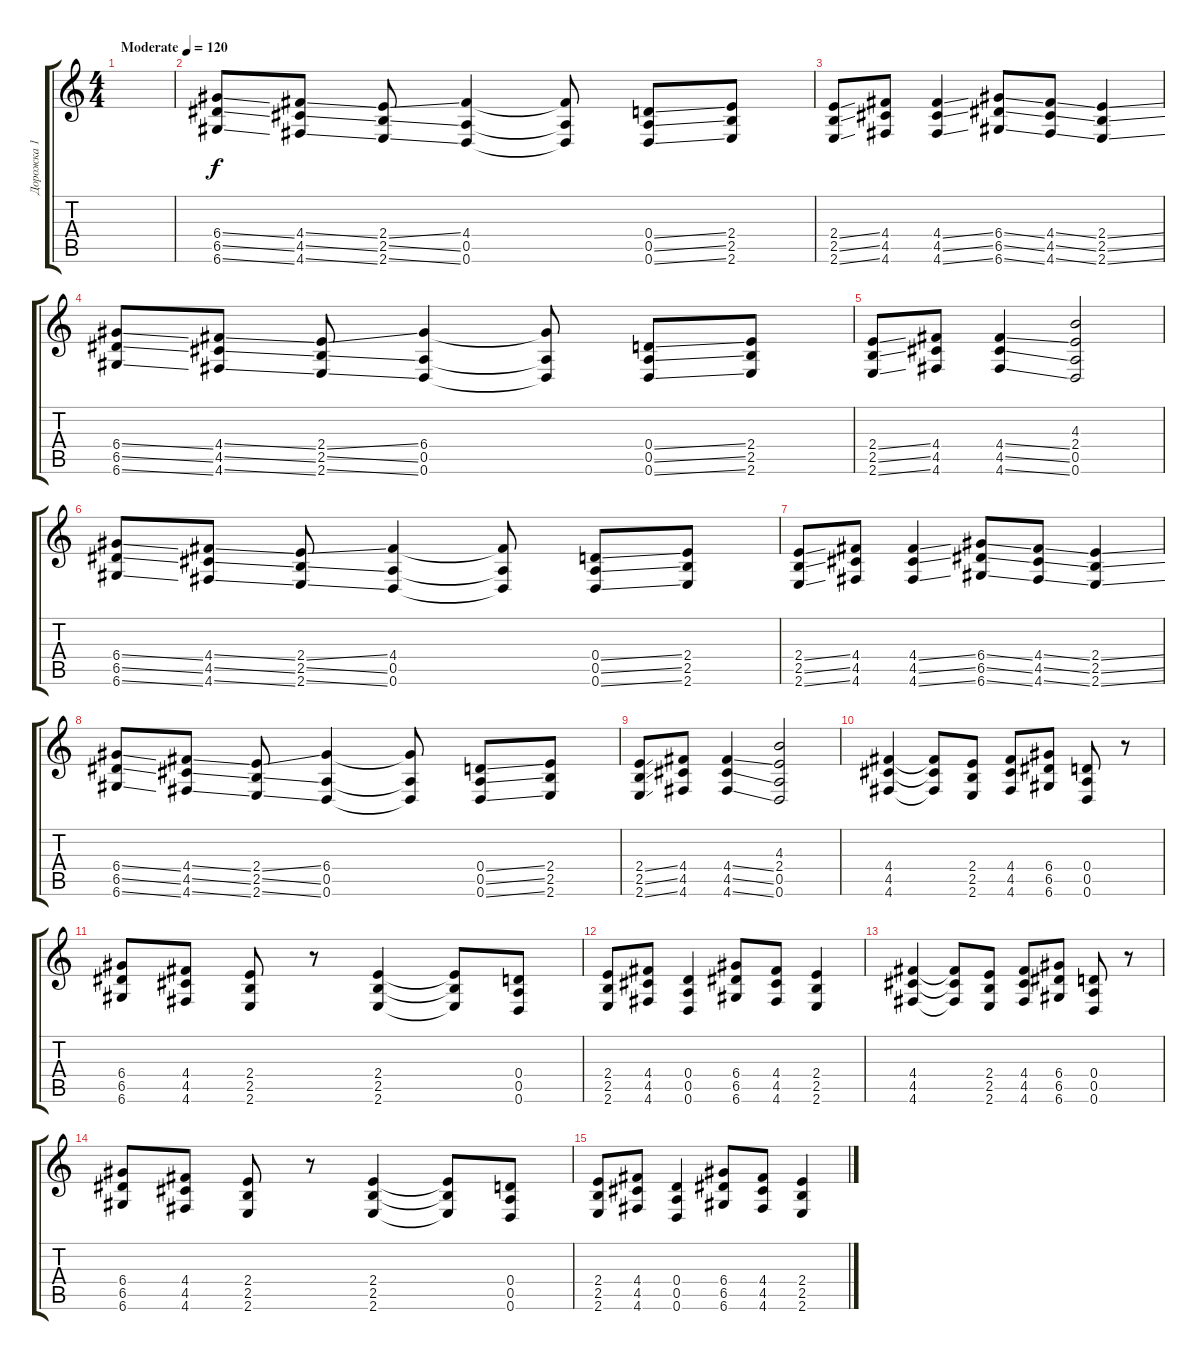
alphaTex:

\track ("Дорожка 1" "Дорожка 1") {instrument distortionguitar}
\staff {score tabs}
\tuning (E4 B3 G3 D3 A2 D2) {hide}
\ts (4 4)
\tempo (120 "Moderate")
\clef g2
\ks c
|
(6.4{ss} 6.5{ss} 6.6{ss}).8 (4.4{ss} 4.5{ss} 4.6{ss}).8 (2.4{ss} 2.5{ss} 2.6{ss}).8 (4.4 0.5 0.6).4 (4.4{t} 0.5{t} 0.6{t}).8 (0.4{ss} 0.5{ss} 0.6{ss}).8 (2.4 2.5 2.6).8 |
(2.4{ss} 2.5{ss} 2.6{ss}).8 (4.4 4.5 4.6).8 (4.4{ss} 4.5{ss} 4.6{ss}).4 (6.4{ss} 6.5{ss} 6.6{ss}).8 (4.4{ss} 4.5{ss} 4.6{ss}).8 (2.4{ss} 2.5{ss} 2.6{ss}).4 |
(6.4{ss} 6.5{ss} 6.6{ss}).8 (4.4{ss} 4.5{ss} 4.6{ss}).8 (2.4{ss} 2.5{ss} 2.6{ss}).8 (6.4 0.5 0.6).4 (6.4{t} 0.5{t} 0.6{t}).8 (0.4{ss} 0.5{ss} 0.6{ss}).8 (2.4 2.5 2.6).8 |
(2.4{ss} 2.5{ss} 2.6{ss}).8 (4.4 4.5 4.6).8 (4.4{ss} 4.5{ss} 4.6{ss}).4 (4.3 2.4 0.5 0.6).2 |
(6.4{ss} 6.5{ss} 6.6{ss}).8 (4.4{ss} 4.5{ss} 4.6{ss}).8 (2.4{ss} 2.5{ss} 2.6{ss}).8 (4.4 0.5 0.6).4 (4.4{t} 0.5{t} 0.6{t}).8 (0.4{ss} 0.5{ss} 0.6{ss}).8 (2.4 2.5 2.6).8 |
(2.4{ss} 2.5{ss} 2.6{ss}).8 (4.4 4.5 4.6).8 (4.4{ss} 4.5{ss} 4.6{ss}).4 (6.4{ss} 6.5{ss} 6.6{ss}).8 (4.4{ss} 4.5{ss} 4.6{ss}).8 (2.4{ss} 2.5{ss} 2.6{ss}).4 |
(6.4{ss} 6.5{ss} 6.6{ss}).8 (4.4{ss} 4.5{ss} 4.6{ss}).8 (2.4{ss} 2.5{ss} 2.6{ss}).8 (6.4 0.5 0.6).4 (6.4{t} 0.5{t} 0.6{t}).8 (0.4{ss} 0.5{ss} 0.6{ss}).8 (2.4 2.5 2.6).8 |
(2.4{ss} 2.5{ss} 2.6{ss}).8 (4.4 4.5 4.6).8 (4.4{ss} 4.5{ss} 4.6{ss}).4 (4.3 2.4 0.5 0.6).2 |
(4.4 4.5 4.6).4 (4.4{t} 4.5{t} 4.6{t}).8 (2.4 2.5 2.6).8 (4.4 4.5 4.6).8 (6.4 6.5 6.6).8 (0.4 0.5 0.6).8 r.8 |
(6.4 6.5 6.6).8 (4.4 4.5 4.6).8 (2.4 2.5 2.6).8 r.8 (2.4 2.5 2.6).4 (2.4{t} 2.5{t} 2.6{t}).8 (0.4 0.5 0.6).8 |
(2.4 2.5 2.6).8 (4.4 4.5 4.6).8 (0.4 0.5 0.6).4 (6.4 6.5 6.6).8 (4.4 4.5 4.6).8 (2.4 2.5 2.6).4 |
(4.4 4.5 4.6).4 (4.4{t} 4.5{t} 4.6{t}).8 (2.4 2.5 2.6).8 (4.4 4.5 4.6).8 (6.4 6.5 6.6).8 (0.4 0.5 0.6).8 r.8 |
(6.4 6.5 6.6).8 (4.4 4.5 4.6).8 (2.4 2.5 2.6).8 r.8 (2.4 2.5 2.6).4 (2.4{t} 2.5{t} 2.6{t}).8 (0.4 0.5 0.6).8 |
(2.4 2.5 2.6).8 (4.4 4.5 4.6).8 (0.4 0.5 0.6).4 (6.4 6.5 6.6).8 (4.4 4.5 4.6).8 (2.4 2.5 2.6).4
